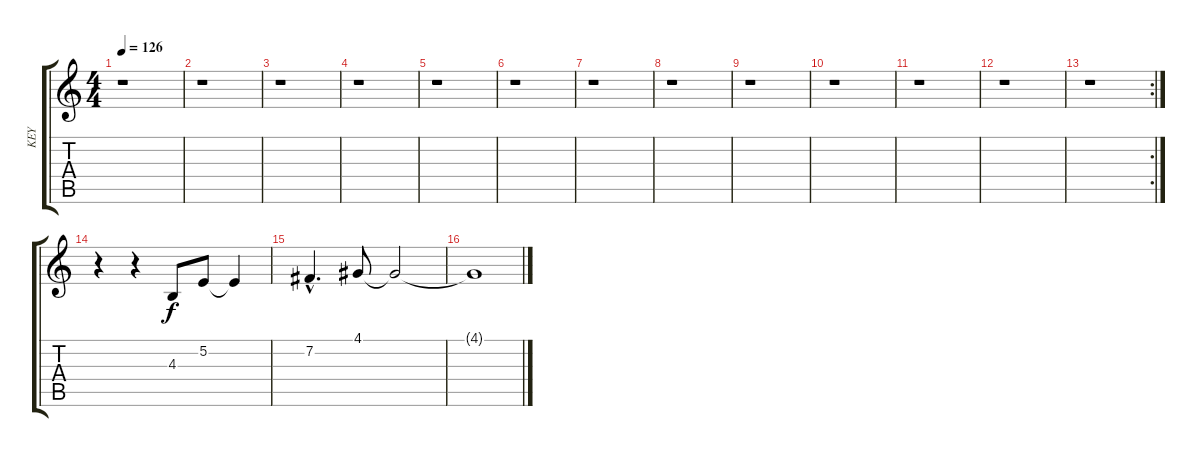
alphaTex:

\track ("KEY" "KEY") {instrument violin}
\staff {score tabs}
\tuning (E4 B3 G3 D3 A2 E2) {hide}
\ts (4 4)
\tempo 126
\clef g2
\ks c
r.1{dy f} |
r.1 |
r.1 |
r.1 |
r.1 |
r.1 |
r.1 |
r.1 |
r.1 |
r.1 |
r.1 |
r.1 |
\rc 2
r.1 |
r.4{volume 15} r.4 4.3.8 5.2.8 5.2{t}.4 |
7.2{hac}.4{d} 4.1.8 4.1{t}.2 |
4.1{t}.1{volume 3}
